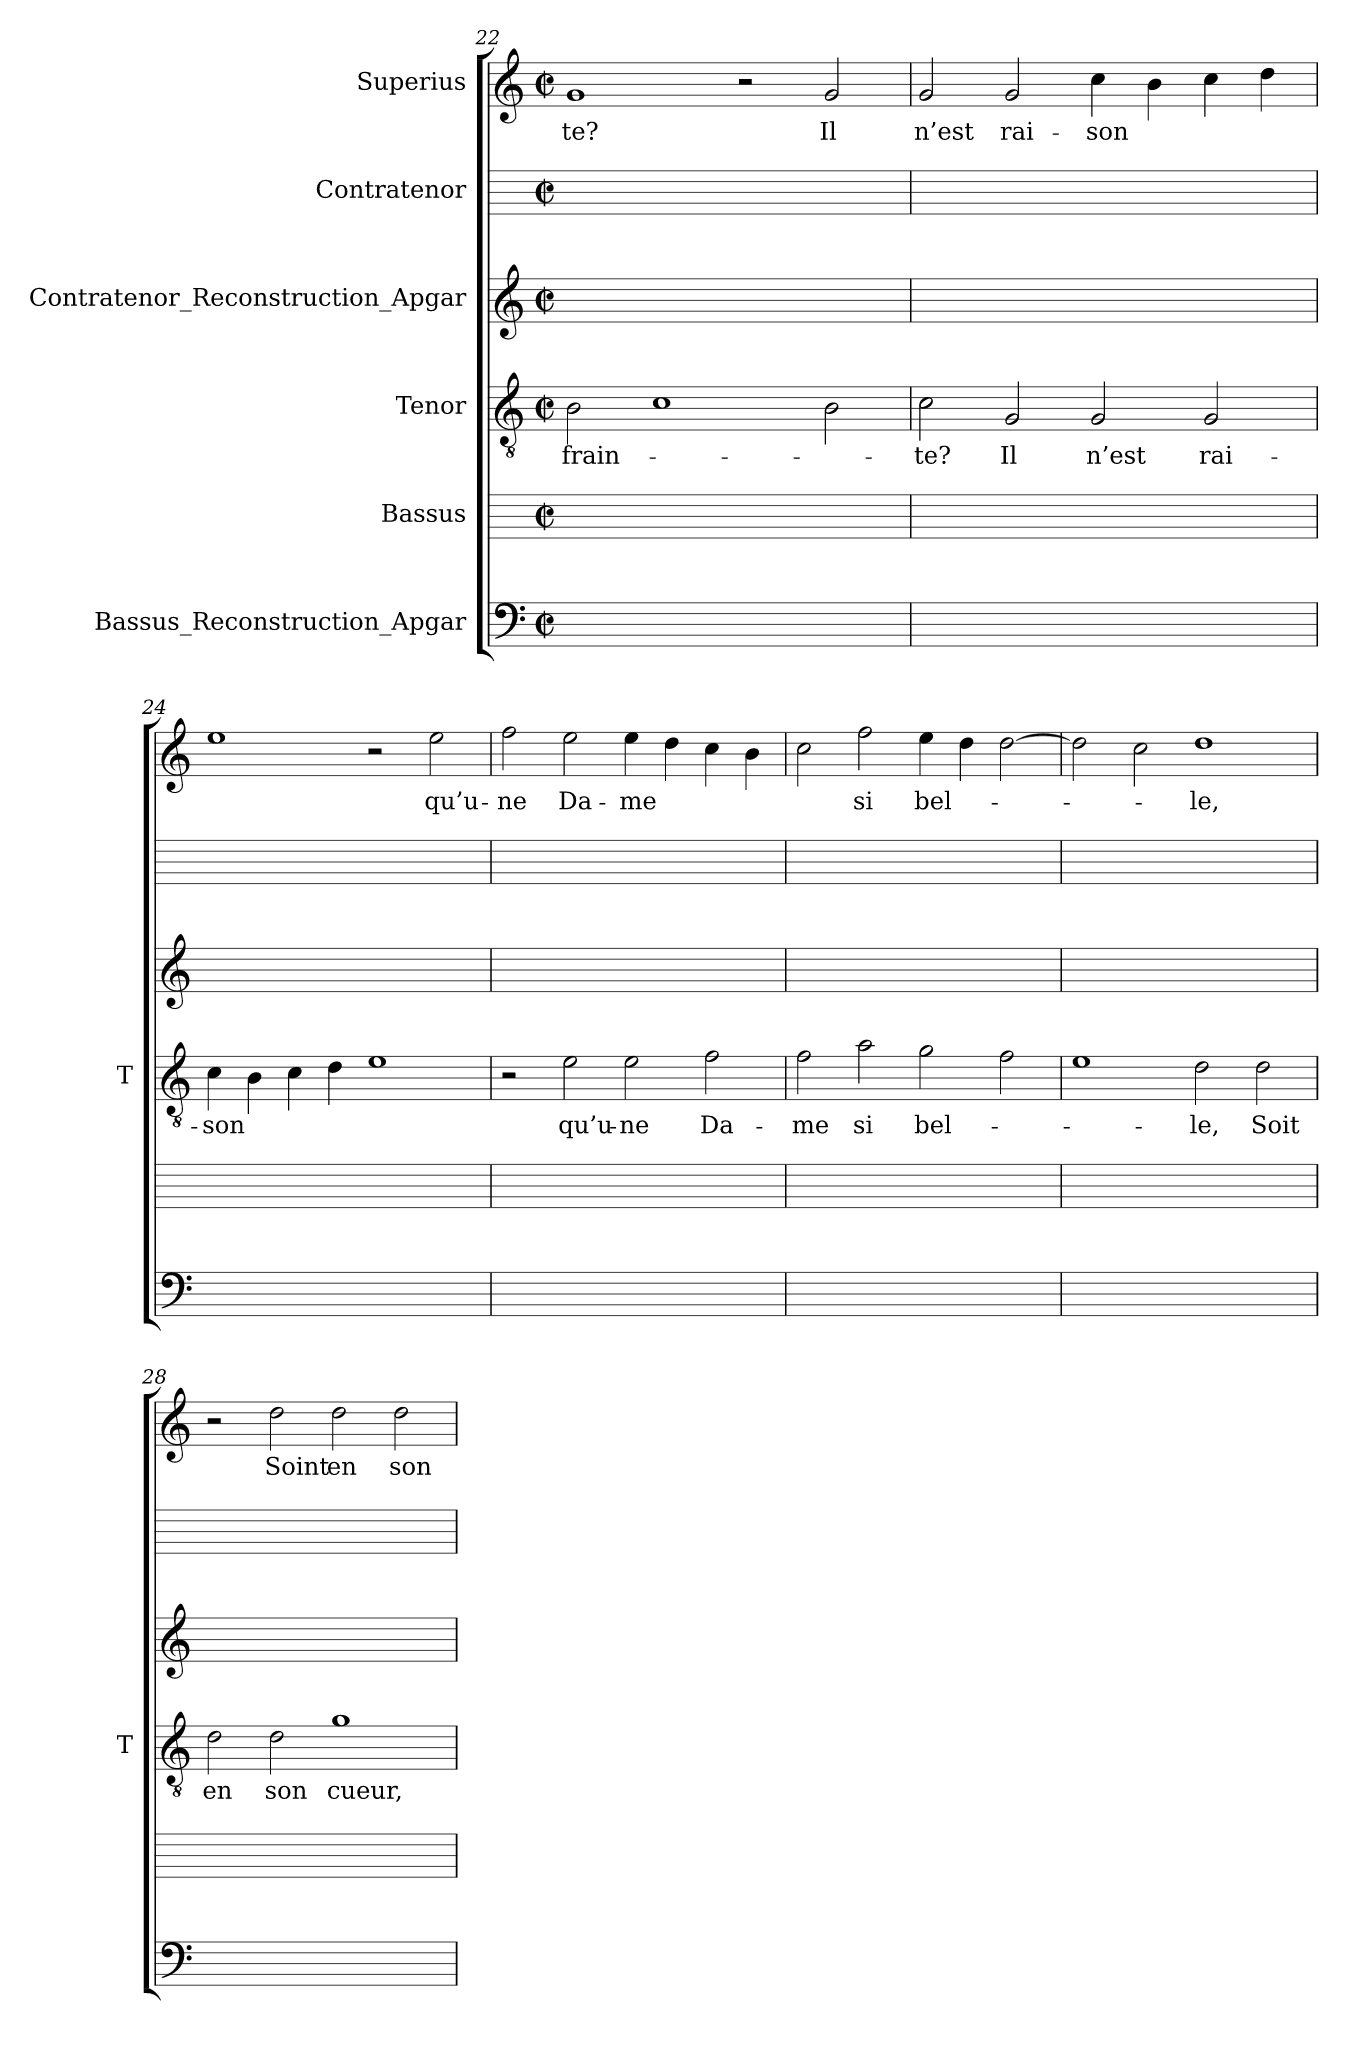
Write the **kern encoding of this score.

**kern	**kern	**kern	**text	**kern	**kern	**kern	**text
*part6	*part5	*part4	*part4	*part3	*part2	*part1	*part1
*staff6	*staff5	*staff4	*staff4	*staff3	*staff2	*staff1	*staff1
*I"Bassus_Reconstruction_Apgar	*I"Bassus	*I"Tenor	*	*I"Contratenor_Reconstruction_Apgar	*I"Contratenor	*I"Superius	*
*	*	*I'T	*	*	*	*	*
*clefF4	*	*clefGv2	*	*clefG2	*	*clefG2	*
*k[]	*	*k[]	*	*k[]	*	*k[]	*
*C:	*	*C:	*	*C:	*	*C:	*
*M2/2	*M2/2	*M2/2	*	*M2/2	*M2/2	*M2/2	*
*met(c|)	*met(c|)	*met(c|)	*	*met(c|)	*met(c|)	*met(c|)	*
=22	=22	=22	=22	=22	=22	=22	=22
0ryy	0ryy	2B	frain-	0ryy	0ryy	1g	-te?
.	.	1c	.	.	.	.	.
.	.	.	.	.	.	2r	.
.	.	2B	.	.	.	2g	-Il
=23	=23	=23	=23	=23	=23	=23	=23
0ryy	0ryy	2c	-te?	0ryy	0ryy	2g	-n’est
.	.	2G	-Il	.	.	2g	rai-
.	.	2G	-n’est	.	.	4cc	-son
.	.	.	.	.	.	4b	.
.	.	2G	rai-	.	.	4cc	.
.	.	.	.	.	.	4dd	.
=24	=24	=24	=24	=24	=24	=24	=24
0ryy	0ryy	4c	-son	0ryy	0ryy	1ee	.
.	.	4B	.	.	.	.	.
.	.	4c	.	.	.	.	.
.	.	4d	.	.	.	.	.
.	.	1e	.	.	.	2r	.
.	.	.	.	.	.	2ee	qu’u-
=25	=25	=25	=25	=25	=25	=25	=25
0ryy	0ryy	2r	.	0ryy	0ryy	2ff	-ne
.	.	2e	qu’u-	.	.	2ee	Da-
.	.	2e	-ne	.	.	4ee	-me
.	.	.	.	.	.	4dd	.
.	.	2f	Da-	.	.	4cc	.
.	.	.	.	.	.	4b	.
=26	=26	=26	=26	=26	=26	=26	=26
0ryy	0ryy	2f	-me	0ryy	0ryy	2cc	.
.	.	2a	-si	.	.	2ff	-si
.	.	2g	bel-	.	.	4ee	bel-
.	.	.	.	.	.	4dd	.
.	.	2f	.	.	.	[2dd	.
=27	=27	=27	=27	=27	=27	=27	=27
0ryy	0ryy	1e	.	0ryy	0ryy	2dd]	.
.	.	.	.	.	.	2cc	.
.	.	2d	-le,	.	.	1dd	-le,
.	.	2d	-Soit	.	.	.	.
=28	=28	=28	=28	=28	=28	=28	=28
0ryy	0ryy	2d	-en	0ryy	0ryy	2r	.
.	.	2d	-son	.	.	2dd	-Soint
.	.	1g	-cueur,	.	.	2dd	-en
.	.	.	.	.	.	2dd	-son
=	=	=	=	=	=	=	=
*-	*-	*-	*-	*-	*-	*-	*-
